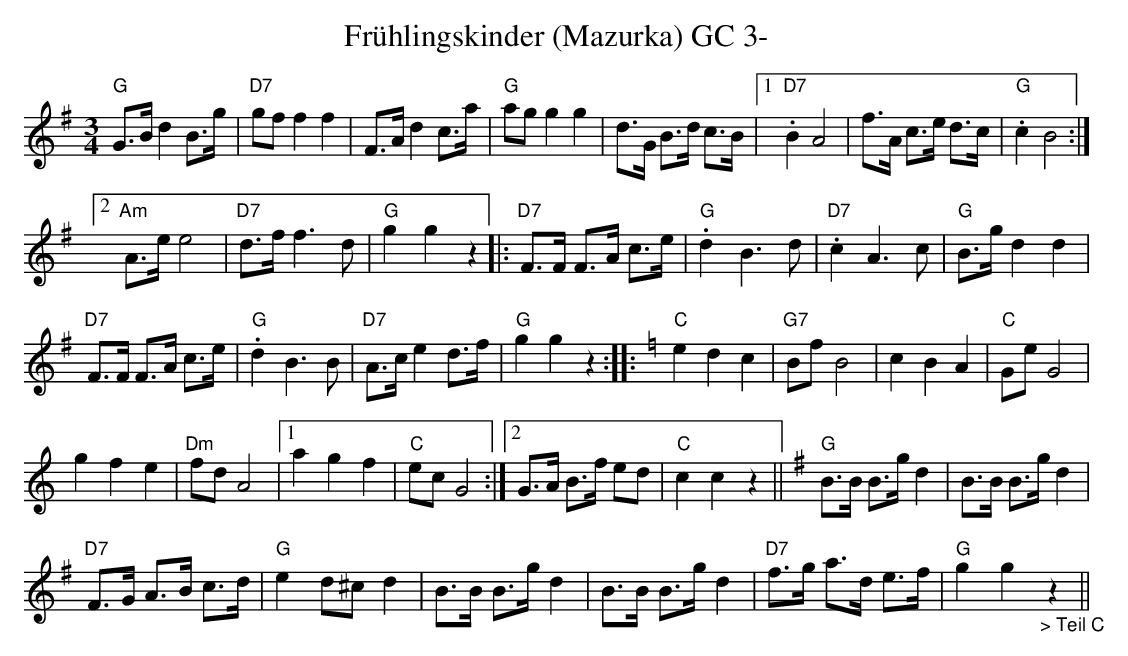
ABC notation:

X:1
T:Frühlingskinder (Mazurka) GC 3-
M:3/4
L:1/8
K:Gmaj%%MIDI gchordon
"G"G>B d2 B>g |"D7"gf f2f2 | F>A d2 c>a | "G"ag g2g2 | d>G B>d c>B |1 "D7".B2 A4 | f>A c>e d>c | "G".c2B4 :|2
"Am"A>e e4 | "D7"d>f f3d | "G"g2g2z2 |: "D7"F>F F>A c>e | "G".d2B3d | "D7".c2A3c | "G"B>g d2d2 |
"D7"F>F F>A c>e | "G".d2B3B | "D7"A>c e2 d>f | "G"g2g2z2 :: [K:Cmaj] "C"e2d2c2 | "G7"Bf B4 | c2B2A2 | "C"GeG4 |
g2f2e2 | "Dm"fd A4 |1 a2g2f2 | "C"ec G4 :|2 G>A B>f ed | "C"c2c2z2 || [K:Gmaj] "G"B>B B>g d2 | B>B B>gd2 |
"D7"F>G A>B c>d | "G"e2 d^c d2 | B>B B>g d2 | B>B B>g d2 | "D7"f>g a>d e>f | "G"g2g2 "_> Teil C"z2 ||
